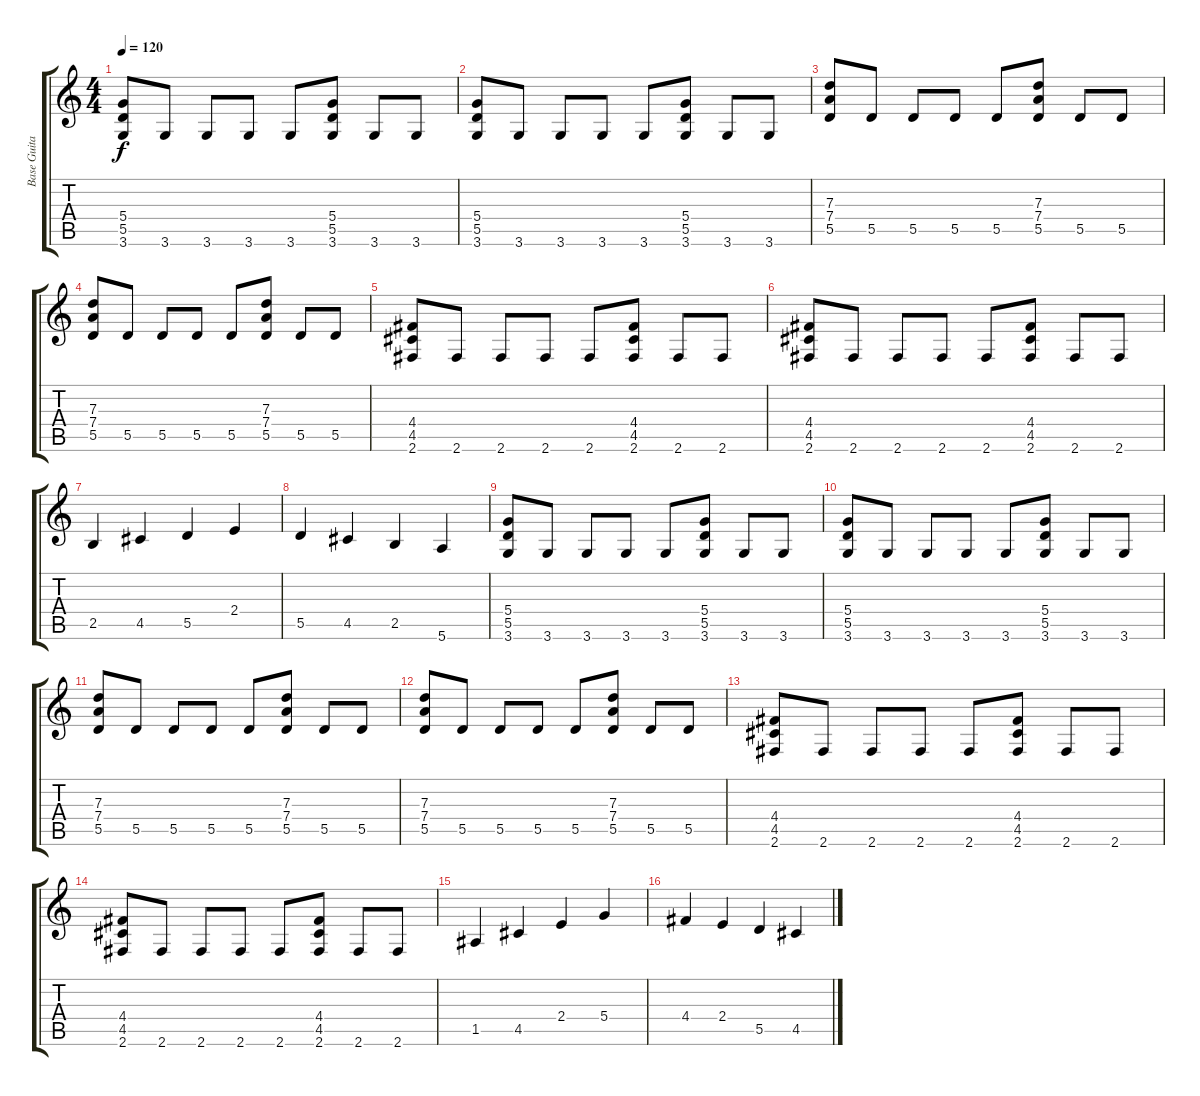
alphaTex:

\track ("Base Guitar" "Base Guita") {instrument overdrivenguitar}
\staff {score tabs}
\tuning (E4 B3 G3 D3 A2 E2) {hide}
\ts (4 4)
\tempo 120
\clef g2
\ks c
(5.4 5.5 3.6).8{dy f} 3.6.8 3.6.8 3.6.8 3.6.8 (5.4 5.5 3.6).8 3.6.8 3.6.8 |
(5.4 5.5 3.6).8 3.6.8 3.6.8 3.6.8 3.6.8 (5.4 5.5 3.6).8 3.6.8 3.6.8 |
(7.3 7.4 5.5).8 5.5.8 5.5.8 5.5.8 5.5.8 (7.3 7.4 5.5).8 5.5.8 5.5.8 |
(7.3 7.4 5.5).8 5.5.8 5.5.8 5.5.8 5.5.8 (7.3 7.4 5.5).8 5.5.8 5.5.8 |
(4.4 4.5 2.6).8 2.6.8 2.6.8 2.6.8 2.6.8 (4.4 4.5 2.6).8 2.6.8 2.6.8 |
(4.4 4.5 2.6).8 2.6.8 2.6.8 2.6.8 2.6.8 (4.4 4.5 2.6).8 2.6.8 2.6.8 |
2.5.4 4.5.4 5.5.4 2.4.4 |
5.5.4 4.5.4 2.5.4 5.6.4 |
(5.4 5.5 3.6).8 3.6.8 3.6.8 3.6.8 3.6.8 (5.4 5.5 3.6).8 3.6.8 3.6.8 |
(5.4 5.5 3.6).8 3.6.8 3.6.8 3.6.8 3.6.8 (5.4 5.5 3.6).8 3.6.8 3.6.8 |
(7.3 7.4 5.5).8 5.5.8 5.5.8 5.5.8 5.5.8 (7.3 7.4 5.5).8 5.5.8 5.5.8 |
(7.3 7.4 5.5).8 5.5.8 5.5.8 5.5.8 5.5.8 (7.3 7.4 5.5).8 5.5.8 5.5.8 |
(4.4 4.5 2.6).8 2.6.8 2.6.8 2.6.8 2.6.8 (4.4 4.5 2.6).8 2.6.8 2.6.8 |
(4.4 4.5 2.6).8 2.6.8 2.6.8 2.6.8 2.6.8 (4.4 4.5 2.6).8 2.6.8 2.6.8 |
1.5.4 4.5.4 2.4.4 5.4.4 |
4.4.4 2.4.4 5.5.4 4.5.4
